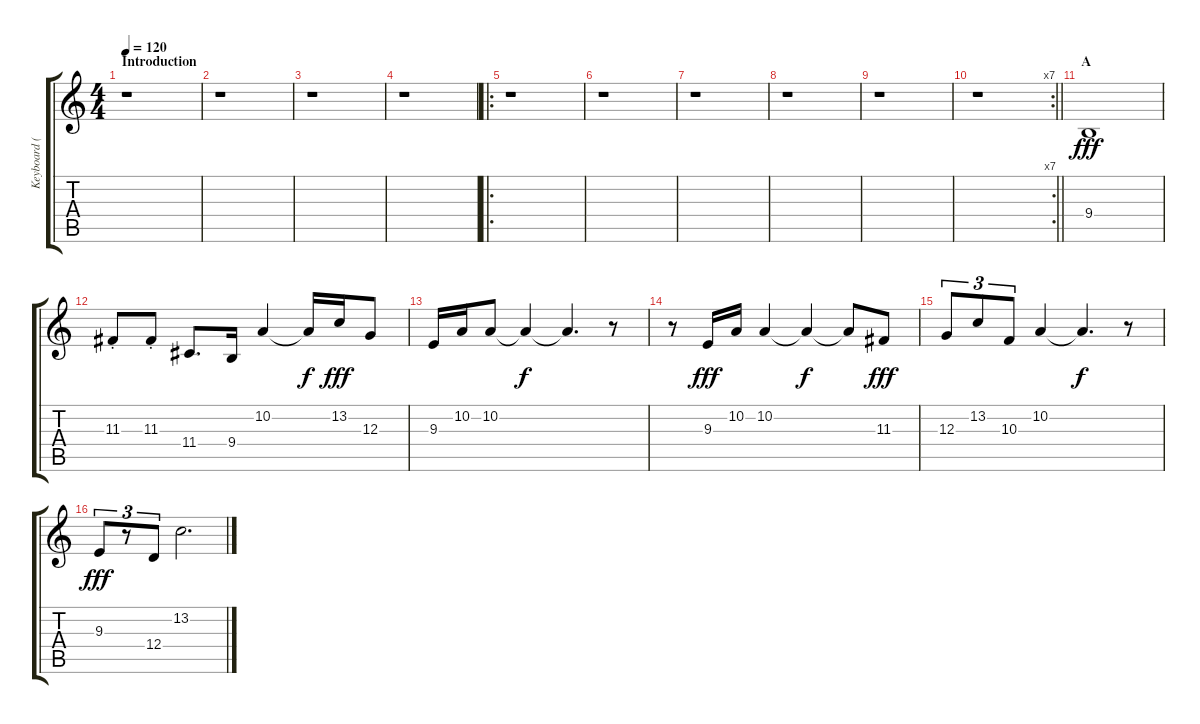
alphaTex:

\track ("Keyboard (Eddie Jobson)" "Keyboard (") {instrument synthbrass2}
\staff {score tabs}
\tuning (E4 B3 G3 D3 A2 E2) {hide}
\ts (4 4)
\section ("" "Introduction")
\tempo 120
\clef g2
\ks c
r.1{dy fff instrument synthbrass2} |
r.1 |
r.1 |
r.1 |
\ro
r.1 |
r.1 |
r.1 |
r.1 |
r.1 |
\rc 7
\barLineRight lightlight
r.1 |
\section ("" "A")
9.4.1 |
11.3{st}.8 11.3{st}.8 11.4.8{d} 9.4.16 10.2.4 10.2{t}.16{dy f} 13.2.16{dy fff} 12.3.8 |
9.3.16 10.2.16 10.2.8 10.2{t}.4{dy f} 10.2{t}.4{d} r.8 |
r.8 9.3.16{dy fff} 10.2.16 10.2.4 10.2{t}.4{dy f} 10.2{t}.8 11.3.8{dy fff} |
12.3.8{tu (3 2)} 13.2.8{tu (3 2)} 10.3.8{tu (3 2)} 10.2.4 10.2{t}.4{d dy f} r.8 |
9.3.8{tu (3 2) dy fff} r.8{tu (3 2)} 12.4.8{tu (3 2)} 13.2.2{d}
